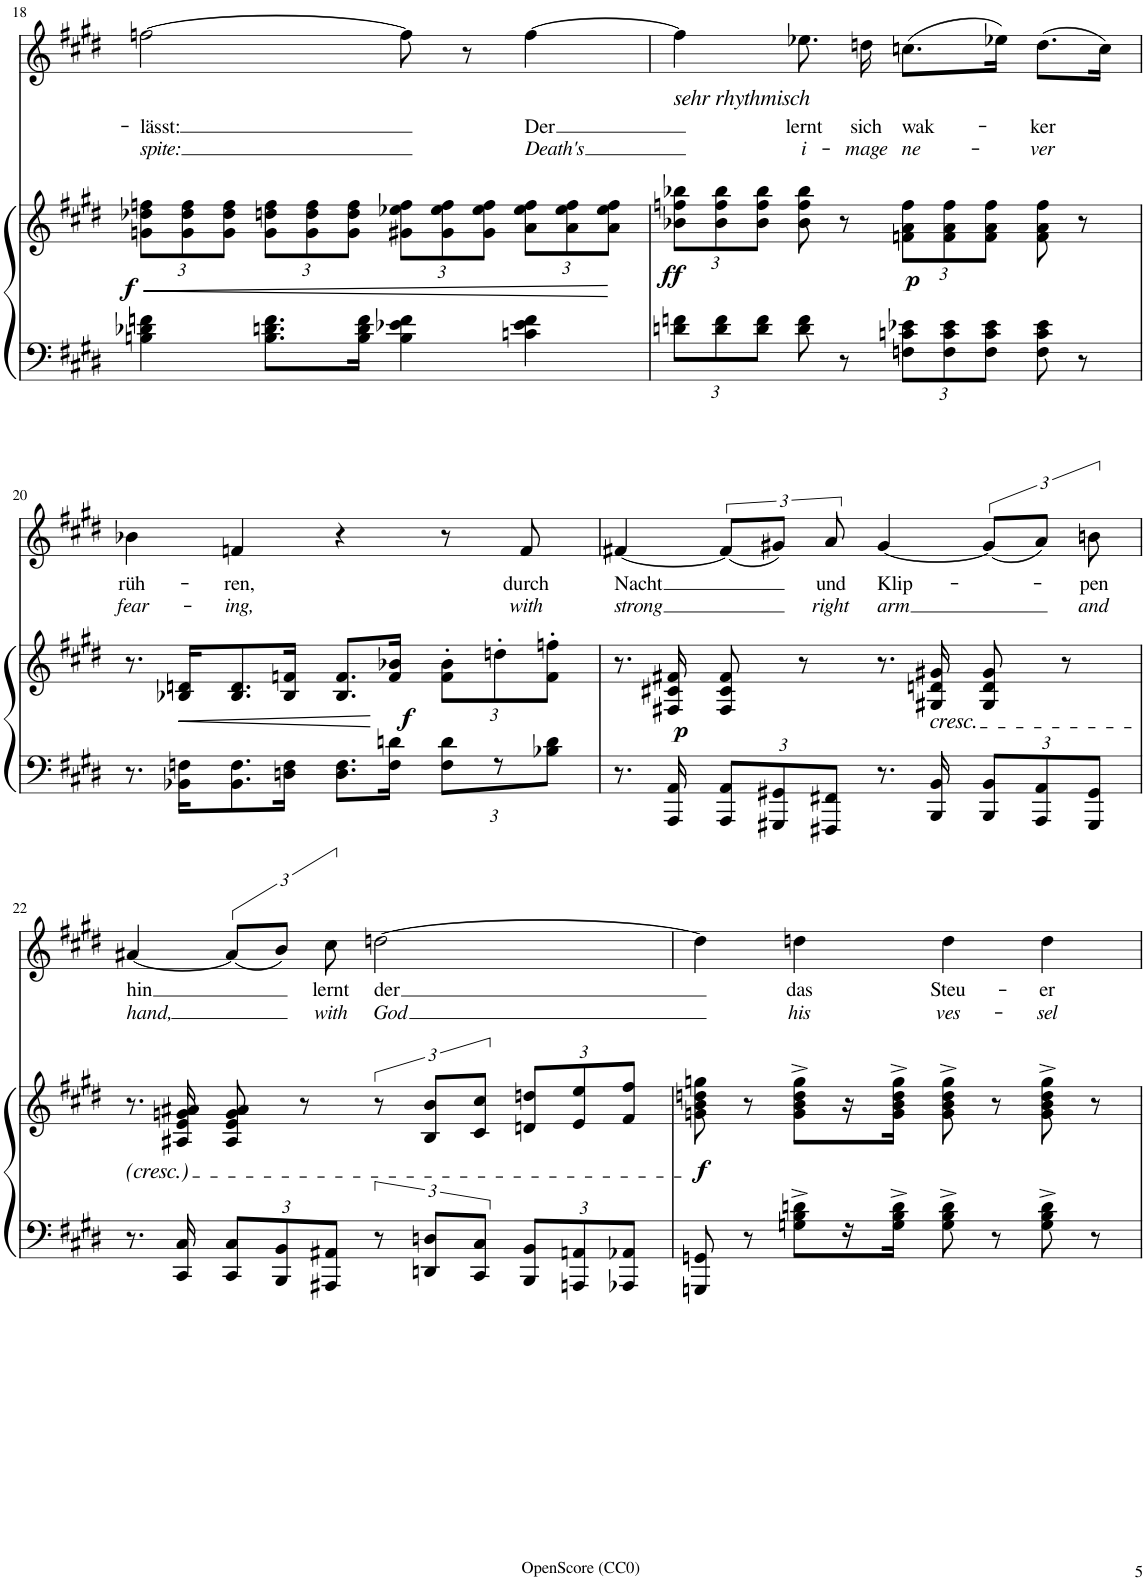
**kern	**kern	**dynam	**kern	**text	**text
*part2	*part2	*part2	*part1	*part1	*part1
*staff3	*staff2	*staff2/3	*staff1	*staff1	*staff1
*I"Piano	*	*	*	*	*
*I'Pno	*	*	*	*	*
!!LO:PB:g=z
*clefF4	*clefG2	*	*clefG2	*	*
*k[f#c#g#d#]	*k[f#c#g#d#]	*	*k[f#c#g#d#]	*	*
*M4/4	*M4/4	*	*M4/4	*	*
*	*Xbrackettup	*	*	*	*
=18	=18	=18	=18	=18	=18
!	!	!LO:HP:b	!	!LO:LY:b	!LO:LY:b
!	!	!LO:DY:n=1:b	!	!	!
4Bn\ 4d-X\ 4fn\	12gn\ 12dd-X\ 12ffn\L	< f	[2ffn\	-lässt:	spite:
.	12g\ 12dd-\ 12ff\	.	.	.	.
.	12g\ 12dd-\ 12ff\J	.	.	.	.
8.B\ 8.dn\ 8.f\L	12g\ 12ddn\ 12ff\L	.	.	.	.
.	12g\ 12dd\ 12ff\	.	.	.	.
.	12g\ 12dd\ 12ff\J	.	.	.	.
16B\ 16d\ 16f\Jk	.	.	.	.	.
4B\ 4e-X\ 4f\	12g#X\ 12ee-X\ 12ff\L	.	8ff\]	.	.
.	12g#\ 12ee-\ 12ff\	.	.	.	.
.	.	.	8r	.	.
.	12g#\ 12ee-\ 12ff\J	.	.	.	.
!	!	!	!	!LO:LY:b	!LO:LY:b
4cn\ 4e-\ 4f\	12a\ 12ee-\ 12ff\L	.	[4ff\	Der	Death's
.	12a\ 12ee-\ 12ff\	.	.	.	.
.	12a\ 12ee-\ 12ff\J	[	.	.	.
=19	=19	=19	=19	=19	=19
*Xbrackettup	*	*	*	*	*
!	!	!	!LO:TX:b:i:t=sehr rhythmisch	!	!
!	!	!LO:DY:b	!	!	!
12dn\ 12fn\L	12b-X\ 12ffn\ 12bb-X\L	ff	4ff\]	.	.
12d\ 12f\	12b-\ 12ff\ 12bb-\	.	.	.	.
12d\ 12f\J	12b-\ 12ff\ 12bb-\J	.	.	.	.
!	!	!	!	!LO:LY:b	!LO:LY:b
8d\ 8f\	8b-\ 8ff\ 8bb-\	.	8.ee-X\	lernt	i-
8r	8r	.	.	.	.
!	!	!	!	!LO:LY:b	!LO:LY:b
.	.	.	16ddn\	sich	-mage
!	!	!LO:DY:b	!	!LO:LY:b	!LO:LY:b
12Fn\ 12cn\ 12e-X\L	12fn\ 12a\ 12ff\L	p	(8.ccn\L	wak-	ne-
12F\ 12c\ 12e-\	12f\ 12a\ 12ff\	.	.	.	.
12F\ 12c\ 12e-\J	12f\ 12a\ 12ff\J	.	.	.	.
.	.	.	16ee-X\Jk)	.	.
!	!	!	!	!LO:LY:b	!LO:LY:b
8F\ 8c\ 8e-\	8f\ 8a\ 8ff\	.	(8.dd\L	-ker	-ver
8r	8r	.	.	.	.
.	.	.	16cc\Jk)	.	.
!!LO:LB:g=z
=20	=20	=20	=20	=20	=20
!	!	!	!	!LO:LY:b	!LO:LY:b
8.r	8.r	.	4b-X\	rüh-	fear-
!	!	!LO:HP:b	!	!	!
16BB-X\ 16Fn\KL	16B-X/ 16dn/KL	<	.	.	.
!	!	!	!	!LO:LY:b	!LO:LY:b
8.BB-\ 8.F\	8.B-/ 8.d/	.	4fn/	-ren,	-ing,
16Dn\ 16F\Jk	16B-/ 16fn/Jk	.	.	.	.
8.D\ 8.F\L	8.B-/ 8.f/L	.	4r	.	.
!	!	!LO:DY:n=1:b	!	!	!
16F\ 16dn\Jk	16f/ 16b-X/Jk	[ f	.	.	.
12F\ 12d\L	12f\' 12b-\'L	.	8r	.	.
12r	12ddn'\	.	.	.	.
!	!	!	!	!LO:LY:b	!LO:LY:b
.	.	.	8f/	durch	with
12B-X\ 12d\J	12f\' 12ffn\'J	.	.	.	.
=21	=21	=21	=21	=21	=21
!	!	!	!	!LO:LY:b	!LO:LY:b
8.r	8.r	.	[4f#X/	-Nacht	strong
!	!	!LO:DY:b	!	!	!
16AAA/ 16AA/	16F#X/ 16c#X/ 16f#X/	p	.	.	.
12AAA/ 12AA/L	8F#/ 8c#/ 8f#/	.	(12f#/L]	.	.
12GGG#X/ 12GG#X/	.	.	12g#X/J)	.	.
.	8r	.	.	.	.
!	!	!	!	!LO:LY:b	!LO:LY:b
12FFF#X/ 12FF#X/J	.	.	12a/	und	right
!	!	!	!	!LO:LY:b	!LO:LY:b
8.r	8.r	.	[4g#/	Klip-	arm
!	!LO:TX:b:i:t=cresc.	!	!	!	!
16BBB/ 16BB/	16G#X/ 16dn/ 16g#X/	.	.	.	.
12BBB/ 12BB/L	8G#/ 8d/ 8g#/	.	(12g#/L]	.	.
12AAA/ 12AA/	.	.	12a/J)	.	.
.	8r	.	.	.	.
!	!	!	!	!LO:LY:b	!LO:LY:b
12GGG#/ 12GG#/J	.	.	12bn\	-pen	and
!!LO:LB:g=z
=22	=22	=22	=22	=22	=22
!	!LO:TX:b:i:t=(cresc.)	!	!	!	!
!	!	!	!	!LO:LY:b	!LO:LY:b
8.r	8.r	.	[4a#X/	hin	hand,
16CC#/ 16C#/	16A#X/ 16e/ 16gn/ 16a#X/	.	.	.	.
12CC#/ 12C#/L	8A#/ 8e/ 8g/ 8a#/	.	(12a#/L]	.	.
12BBB/ 12BB/	.	.	12b/J)	.	.
.	8r	.	.	.	.
!	!	!	!	!LO:LY:b	!LO:LY:b
12AAA#X/ 12AA#X/J	.	.	12cc#\	lernt	with
*brackettup	*brackettup	*	*	*	*
!	!	!	!	!LO:LY:b	!LO:LY:b
12r	12r	.	[2ddn\	der	God
12DDn/ 12Dn/L	12B/ 12b/L	.	.	.	.
12CC#/ 12C#/J	12c#/ 12cc#/J	.	.	.	.
*Xbrackettup	*Xbrackettup	*	*	*	*
12BBB/ 12BB/L	12dn/ 12ddn/L	.	.	.	.
12AAAn/ 12AAn/	12e/ 12ee/	.	.	.	.
12AAA-X/ 12AA-X/J	12f#/ 12ff#/J	.	.	.	.
=23	=23	=23	=23	=23	=23
!	!	!LO:DY:b	!	!	!
8GGGn/ 8GGn/	8gn\ 8b\ 8ddn\ 8ggn\	f	4dd\]	.	.
8r	8r	.	.	.	.
!	!	!	!	!LO:LY:b	!LO:LY:b
8Gn\^ 8B\^ 8dn\^L	8g\^ 8b\^ 8dd\^ 8gg\^L	.	4ddn\	das	his
16r	16r	.	.	.	.
16G\^ 16B\^ 16d\^JJ	16g\^ 16b\^ 16dd\^ 16gg\^JJ	.	.	.	.
!	!	!	!	!LO:LY:b	!LO:LY:b
8G\^ 8B\^ 8d\^	8g\^ 8b\^ 8dd\^ 8gg\^	.	4dd\	Steu-	ves-
8r	8r	.	.	.	.
!	!	!	!	!LO:LY:b	!LO:LY:b
8G\^ 8B\^ 8d\^	8g\^ 8b\^ 8dd\^ 8gg\^	.	4dd\	-er	-sel
8r	8r	.	.	.	.
=	=	=	=	=	=
*-	*-	*-	*-	*-	*-
